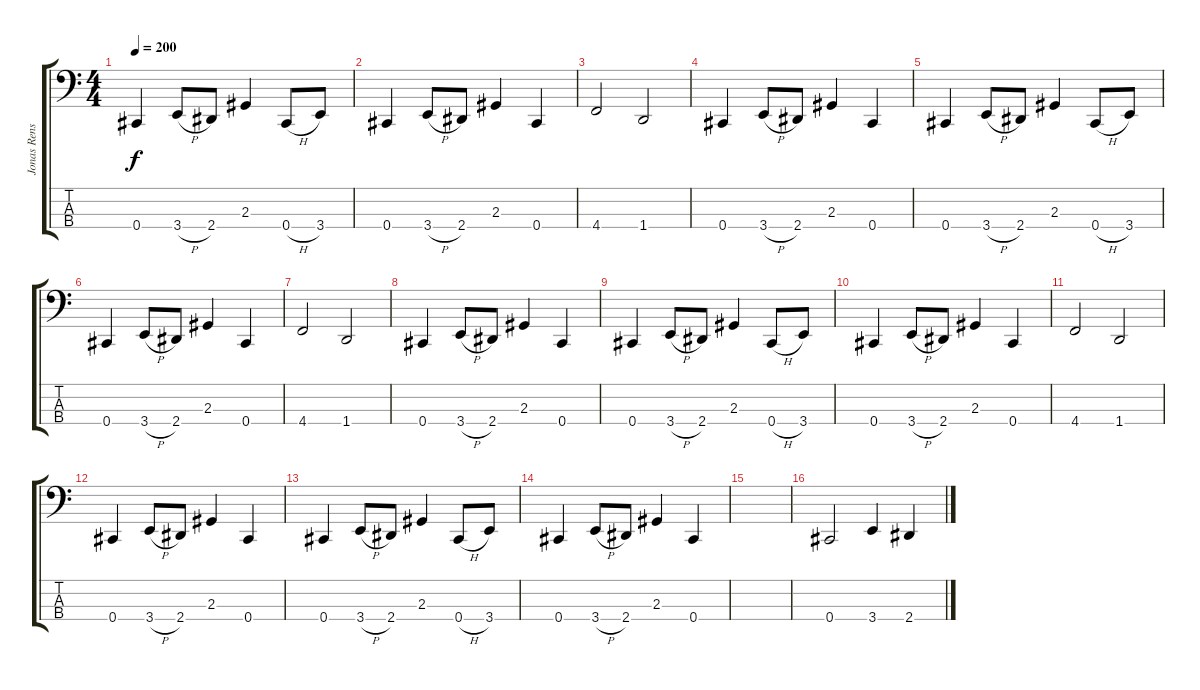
\track ("Jonas Renske" "Jonas Rens") {instrument electricbassfinger}
\staff {score tabs}
\tuning (E2 B1 Gb1 Db1) {hide}
\ts (4 4)
\tempo 200
\clef f4
\ks c
0.4.4{dy f} 3.4{h}.8 2.4.8 2.3.4 0.4{h}.8 3.4.8 |
0.4.4 3.4{h}.8 2.4.8 2.3.4 0.4.4 |
4.4.2 1.4.2 |
0.4.4 3.4{h}.8 2.4.8 2.3.4 0.4.4 |
0.4.4 3.4{h}.8 2.4.8 2.3.4 0.4{h}.8 3.4.8 |
0.4.4 3.4{h}.8 2.4.8 2.3.4 0.4.4 |
4.4.2 1.4.2 |
0.4.4 3.4{h}.8 2.4.8 2.3.4 0.4.4 |
0.4.4 3.4{h}.8 2.4.8 2.3.4 0.4{h}.8 3.4.8 |
0.4.4 3.4{h}.8 2.4.8 2.3.4 0.4.4 |
4.4.2 1.4.2 |
0.4.4 3.4{h}.8 2.4.8 2.3.4 0.4.4 |
0.4.4 3.4{h}.8 2.4.8 2.3.4 0.4{h}.8 3.4.8 |
0.4.4 3.4{h}.8 2.4.8 2.3.4 0.4.4 |
|
0.4.2 3.4.4 2.4.4
